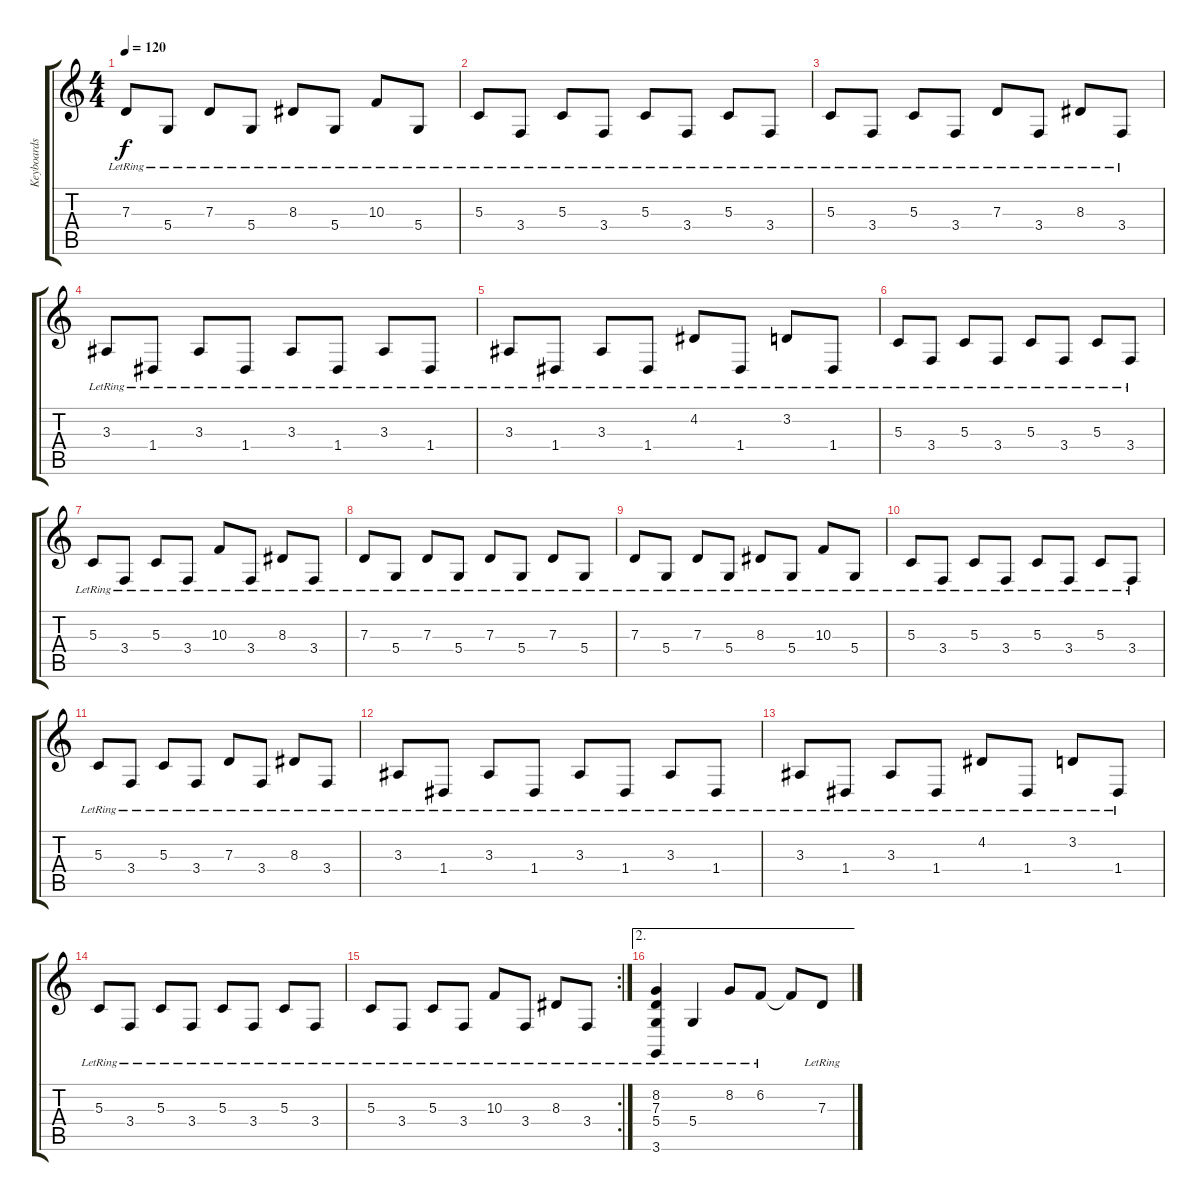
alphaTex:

\track ("Keyboards" "Keyboards") {instrument electricgrandpiano}
\staff {score tabs}
\tuning (E4 B3 G3 D3 A2 E2) {hide}
\ts (4 4)
\tempo 120
\clef g2
\ks c
7.3{lr}.8{dy f} 5.4{lr}.8 7.3{lr}.8 5.4{lr}.8 8.3{lr}.8 5.4{lr}.8 10.3{lr}.8 5.4{lr}.8 |
5.3{lr}.8 3.4{lr}.8 5.3{lr}.8 3.4{lr}.8 5.3{lr}.8 3.4{lr}.8 5.3{lr}.8 3.4{lr}.8 |
5.3{lr}.8 3.4{lr}.8 5.3{lr}.8 3.4{lr}.8 7.3{lr}.8 3.4{lr}.8 8.3{lr}.8 3.4{lr}.8 |
3.3{lr}.8 1.4{lr}.8 3.3{lr}.8 1.4{lr}.8 3.3{lr}.8 1.4{lr}.8 3.3{lr}.8 1.4{lr}.8 |
3.3{lr}.8 1.4{lr}.8 3.3{lr}.8 1.4{lr}.8 4.2{lr}.8 1.4{lr}.8 3.2{lr}.8 1.4{lr}.8 |
5.3{lr}.8 3.4{lr}.8 5.3{lr}.8 3.4{lr}.8 5.3{lr}.8 3.4{lr}.8 5.3{lr}.8 3.4{lr}.8 |
5.3{lr}.8 3.4{lr}.8 5.3{lr}.8 3.4{lr}.8 10.3{lr}.8 3.4{lr}.8 8.3{lr}.8 3.4{lr}.8 |
7.3{lr}.8 5.4{lr}.8 7.3{lr}.8 5.4{lr}.8 7.3{lr}.8 5.4{lr}.8 7.3{lr}.8 5.4{lr}.8 |
7.3{lr}.8 5.4{lr}.8 7.3{lr}.8 5.4{lr}.8 8.3{lr}.8 5.4{lr}.8 10.3{lr}.8 5.4{lr}.8 |
5.3{lr}.8 3.4{lr}.8 5.3{lr}.8 3.4{lr}.8 5.3{lr}.8 3.4{lr}.8 5.3{lr}.8 3.4{lr}.8 |
5.3{lr}.8 3.4{lr}.8 5.3{lr}.8 3.4{lr}.8 7.3{lr}.8 3.4{lr}.8 8.3{lr}.8 3.4{lr}.8 |
3.3{lr}.8 1.4{lr}.8 3.3{lr}.8 1.4{lr}.8 3.3{lr}.8 1.4{lr}.8 3.3{lr}.8 1.4{lr}.8 |
3.3{lr}.8 1.4{lr}.8 3.3{lr}.8 1.4{lr}.8 4.2{lr}.8 1.4{lr}.8 3.2{lr}.8 1.4{lr}.8 |
5.3{lr}.8 3.4{lr}.8 5.3{lr}.8 3.4{lr}.8 5.3{lr}.8 3.4{lr}.8 5.3{lr}.8 3.4{lr}.8 |
\rc 2
5.3{lr}.8 3.4{lr}.8 5.3{lr}.8 3.4{lr}.8 10.3{lr}.8 3.4{lr}.8 8.3{lr}.8 3.4{lr}.8 |
\ae 2
(8.2{lr} 7.3{lr} 5.4{lr} 3.6{lr}).4 5.4{lr}.4 8.2{lr}.8 6.2{lr}.8 6.2{t}.8 7.3{lr}.8
